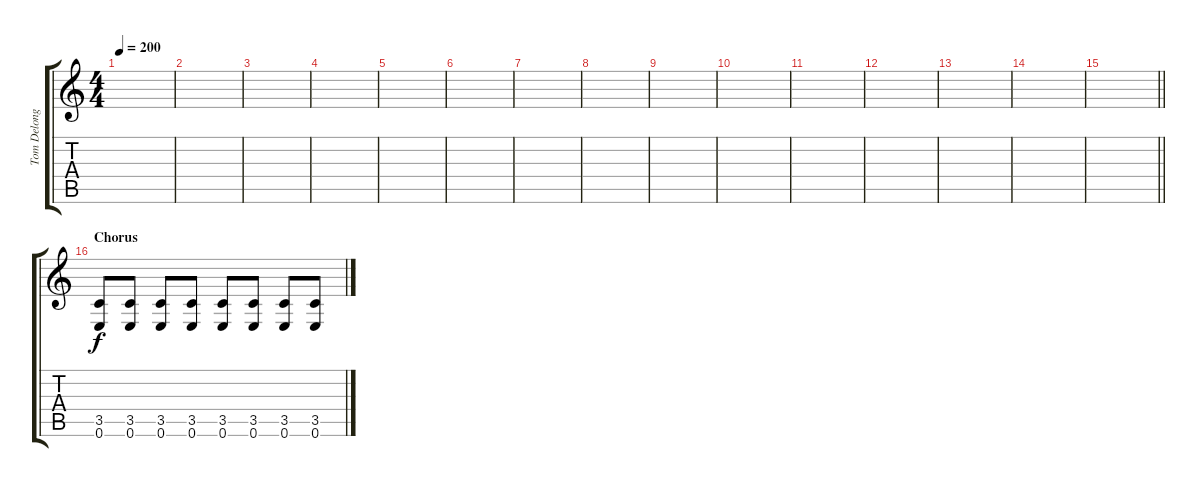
\track ("Tom Delonge (Distortion)" "Tom Delong") {instrument overdrivenguitar}
\staff {score tabs}
\tuning (E4 B3 G3 D3 A2 E2) {hide}
\ts (4 4)
\tempo 200
\clef g2
\ks c
|
|
|
|
|
|
|
|
|
|
|
|
|
|
\barLineRight lightlight
|
\section ("" "Chorus")
(3.5 0.6).8 (3.5 0.6).8 (3.5 0.6).8 (3.5 0.6).8 (3.5 0.6).8 (3.5 0.6).8 (3.5 0.6).8 (3.5 0.6).8
